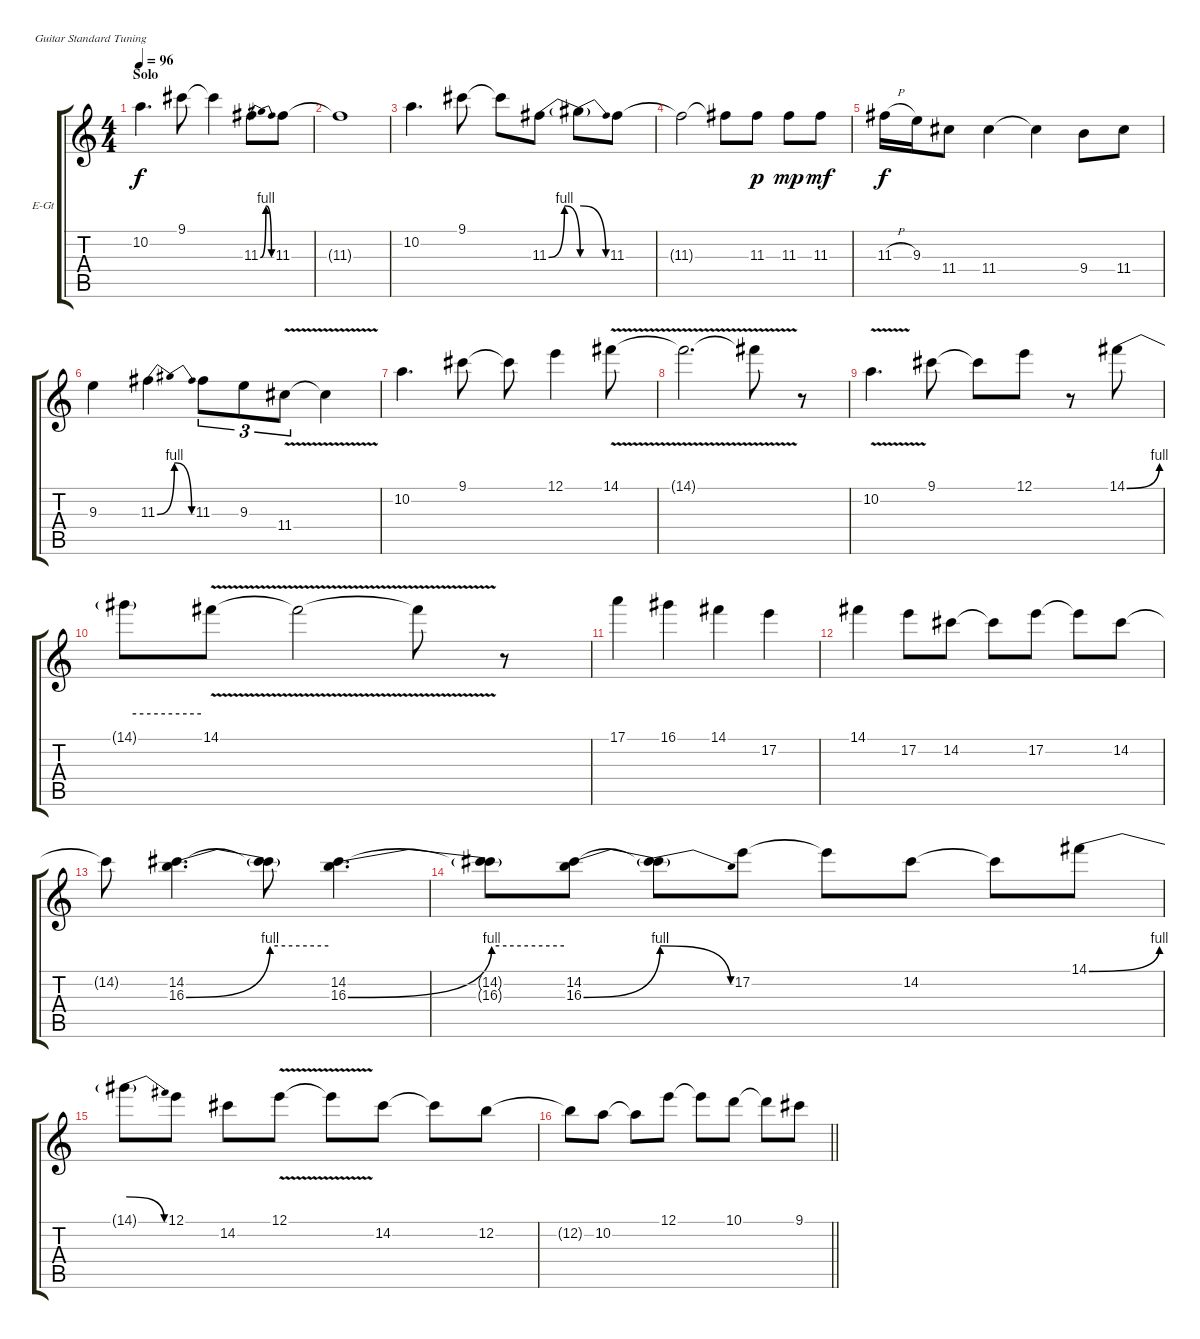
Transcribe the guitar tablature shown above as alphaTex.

\bracketExtendMode groupsimilarinstruments
\firstSystemTrackNameOrientation horizontal
\otherSystemsTrackNameOrientation horizontal
\track ("Gtr 2" "E-Gt") {instrument overdrivenguitar}
\staff {score tabs}
\tuning (E4 B3 G3 D3 A2 E2)
\ts (4 4)
\section ("" "Solo")
\tempo 96
\clef g2
\ks c
10.2.4{d dy f} 9.1.8 9.1{t}.4 11.3{be (bendrelease 0 0 30 4 30 4 60 0)}.8 11.3.8 |
11.3{t}.1 |
10.2.4{d} 9.1.8 9.1{t}.8 11.3{be (bendrelease 0 0 30 4 30 4 60 0)}.8 11.3{be (release 0 4 60 0) t}.8 11.3.8 |
11.3{t}.2 11.3{t}.8 11.3.8{dy p} 11.3.8{dy mp} 11.3.8{dy mf} |
11.3{h}.16{dy f} 9.3.16 11.4.8 11.4.4 11.4{t}.4 9.4.8 11.4.8 |
9.3.4 11.3{be (bendrelease 0 0 30 4 30 4 60 0)}.4 11.3.8{tu (3 2)} 9.3.8{tu (3 2)} 11.4{v}.8{tu (3 2)} 11.4{v t}.4 |
10.2.4{d} 9.1.8 9.1{t}.8 12.1.4 14.1{v}.8 |
14.1{v t}.2{d} 14.1{v t}.8 r.8 |
10.2{v}.4{d} 9.1.8 9.1{t}.8 12.1.8 r.8 14.1{be (bend 0 0 60 4)}.8 |
14.1{be (hold 0 4 60 4) t}.8 14.1{v}.8 14.1{v t}.2 14.1{v t}.8 r.8 |
17.1.4 16.1.4 14.1.4 17.2.4 |
14.1.4 17.2.8 14.2.8 14.2{t}.8 17.2.8 17.2{t}.8 14.2.8 |
14.2{t}.8 (14.2 16.3{be (bend 0 0 60 4)}).4{d} (14.2{t} 16.3{be (hold 0 4 60 4) t}).8 (14.2 16.3{be (bend 0 0 60 4)}).4{d} |
(14.2{t} 16.3{be (hold 0 4 60 4) t}).8 (14.2 16.3{be (bend 0 0 60 4)}).8 (14.2{t} 16.3{be (release 0 4 60 0) t}).8 17.2.8 17.2{t}.8 14.2.8 14.2{t}.8 14.1{be (bend 0 0 60 4)}.8 |
14.1{be (release 0 4 60 0) t}.8 12.1.8 14.2.8 12.1{v}.8 12.1{v t}.8 14.2.8 14.2{t}.8 12.2.8 |
\barLineRight lightlight
12.2{t}.8 10.2.8 10.2{t}.8 12.1.8 12.1{t}.8 10.1.8 10.1{t}.8 9.1.8
